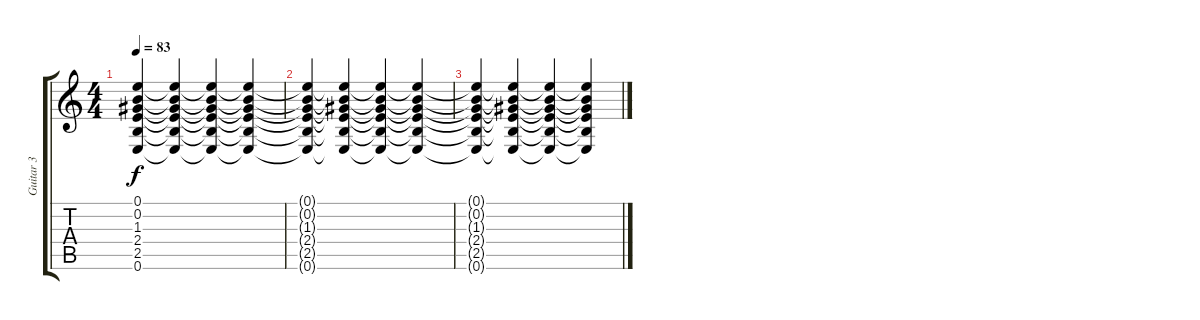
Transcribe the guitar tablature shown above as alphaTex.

\track ("Guitar 3" "Guitar 3") {instrument electricguitarclean}
\staff {score tabs}
\tuning (E4 B3 G3 D3 A2 E2) {hide}
\ts (4 4)
\tempo 83
\clef g2
\ks c
(0.1{t} 0.2{t} 1.3{t} 2.4{t} 2.5{t} 0.6{t}).4{dy f} (0.1{t} 0.2{t} 1.3{t} 2.4{t} 2.5{t} 0.6{t}).4 (0.1{t} 0.2{t} 1.3{t} 2.4{t} 2.5{t} 0.6{t}).4 (0.1{t} 0.2{t} 1.3{t} 2.4{t} 2.5{t} 0.6{t}).4 |
(0.1{t} 0.2{t} 1.3{t} 2.4{t} 2.5{t} 0.6{t}).4 (0.1{t} 0.2{t} 1.3{t} 2.4{t} 2.5{t} 0.6{t}).4 (0.1{t} 0.2{t} 1.3{t} 2.4{t} 2.5{t} 0.6{t}).4 (0.1{t} 0.2{t} 1.3{t} 2.4{t} 2.5{t} 0.6{t}).4 |
(0.1{t} 0.2{t} 1.3{t} 2.4{t} 2.5{t} 0.6{t}).4 (0.1{t} 0.2{t} 1.3{t} 2.4{t} 2.5{t} 0.6{t}).4 (0.1{t} 0.2{t} 1.3{t} 2.4{t} 2.5{t} 0.6{t}).4 (0.1{t} 0.2{t} 1.3{t} 2.4{t} 2.5{t} 0.6{t}).4
